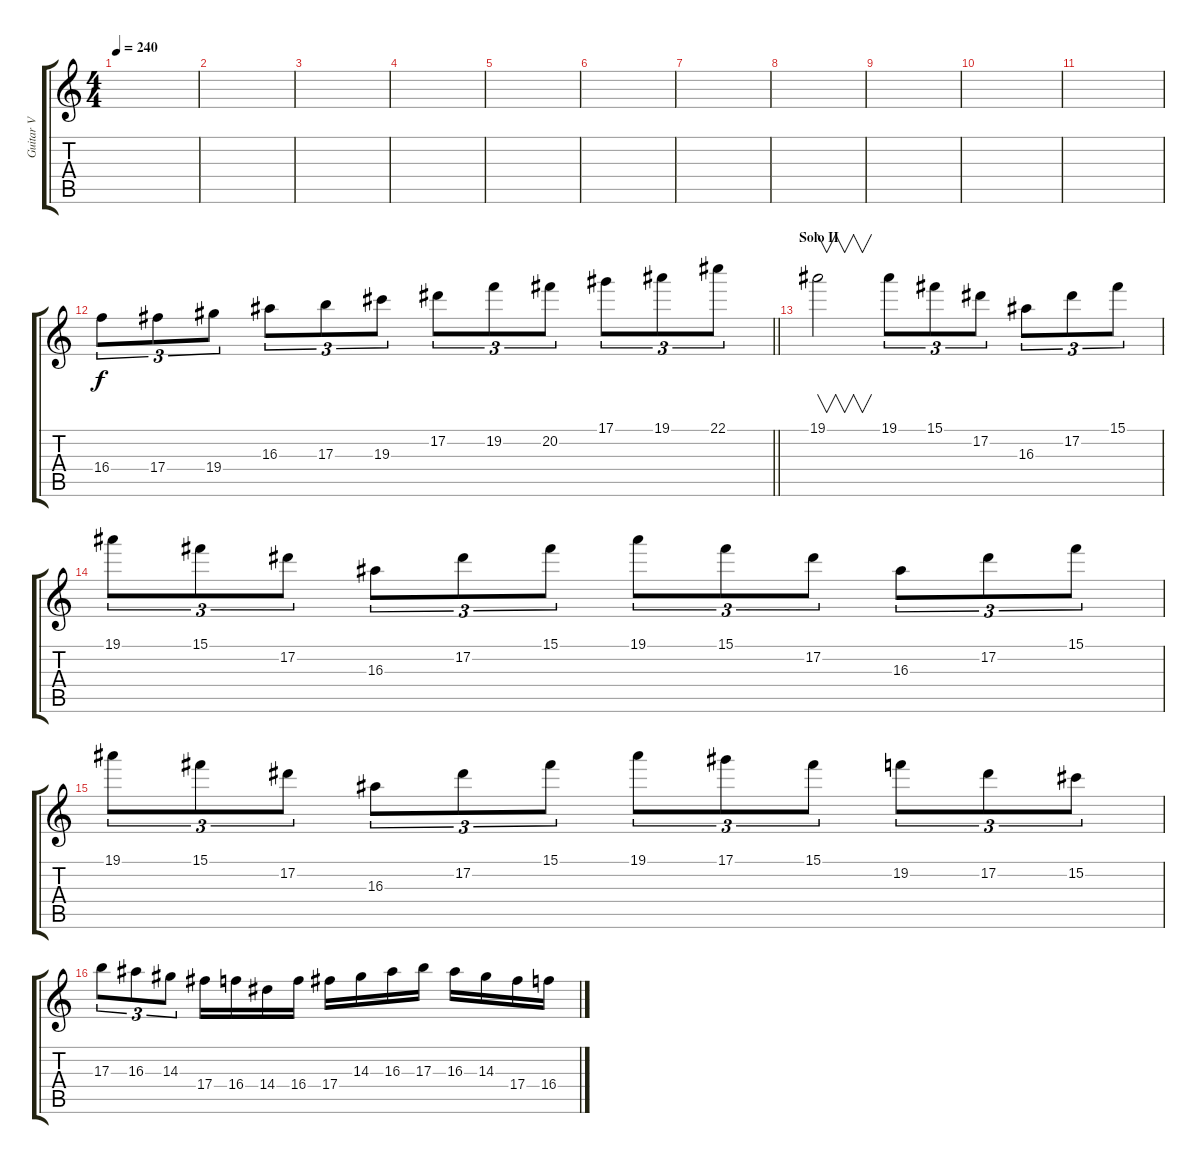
\track ("Guitar V" "Guitar V") {instrument distortionguitar}
\staff {score tabs}
\tuning (Eb4 Bb3 Gb3 Db3 Ab2 Eb2) {hide}
\ts (4 4)
\tempo 240
\clef g2
\ks c
|
|
|
|
|
|
|
|
|
|
|
\barLineRight lightlight
16.4.8{tu (3 2)} 17.4.8{tu (3 2)} 19.4.8{tu (3 2)} 16.3.8{tu (3 2)} 17.3.8{tu (3 2)} 19.3.8{tu (3 2)} 17.2.8{tu (3 2)} 19.2.8{tu (3 2)} 20.2.8{tu (3 2)} 17.1.8{tu (3 2)} 19.1.8{tu (3 2)} 22.1.8{tu (3 2)} |
\section ("" "Solo II")
19.1.2{v} 19.1.8{tu (3 2)} 15.1.8{tu (3 2)} 17.2.8{tu (3 2)} 16.3.8{tu (3 2)} 17.2.8{tu (3 2)} 15.1.8{tu (3 2)} |
19.1.8{tu (3 2)} 15.1.8{tu (3 2)} 17.2.8{tu (3 2)} 16.3.8{tu (3 2)} 17.2.8{tu (3 2)} 15.1.8{tu (3 2)} 19.1.8{tu (3 2)} 15.1.8{tu (3 2)} 17.2.8{tu (3 2)} 16.3.8{tu (3 2)} 17.2.8{tu (3 2)} 15.1.8{tu (3 2)} |
19.1.8{tu (3 2)} 15.1.8{tu (3 2)} 17.2.8{tu (3 2)} 16.3.8{tu (3 2)} 17.2.8{tu (3 2)} 15.1.8{tu (3 2)} 19.1.8{tu (3 2)} 17.1.8{tu (3 2)} 15.1.8{tu (3 2)} 19.2.8{tu (3 2)} 17.2.8{tu (3 2)} 15.2.8{tu (3 2)} |
17.3.8{tu (3 2)} 16.3.8{tu (3 2)} 14.3.8{tu (3 2)} 17.4.16 16.4.16 14.4.16 16.4.16 17.4.16 14.3.16 16.3.16 17.3.16 16.3.16 14.3.16 17.4.16 16.4.16
